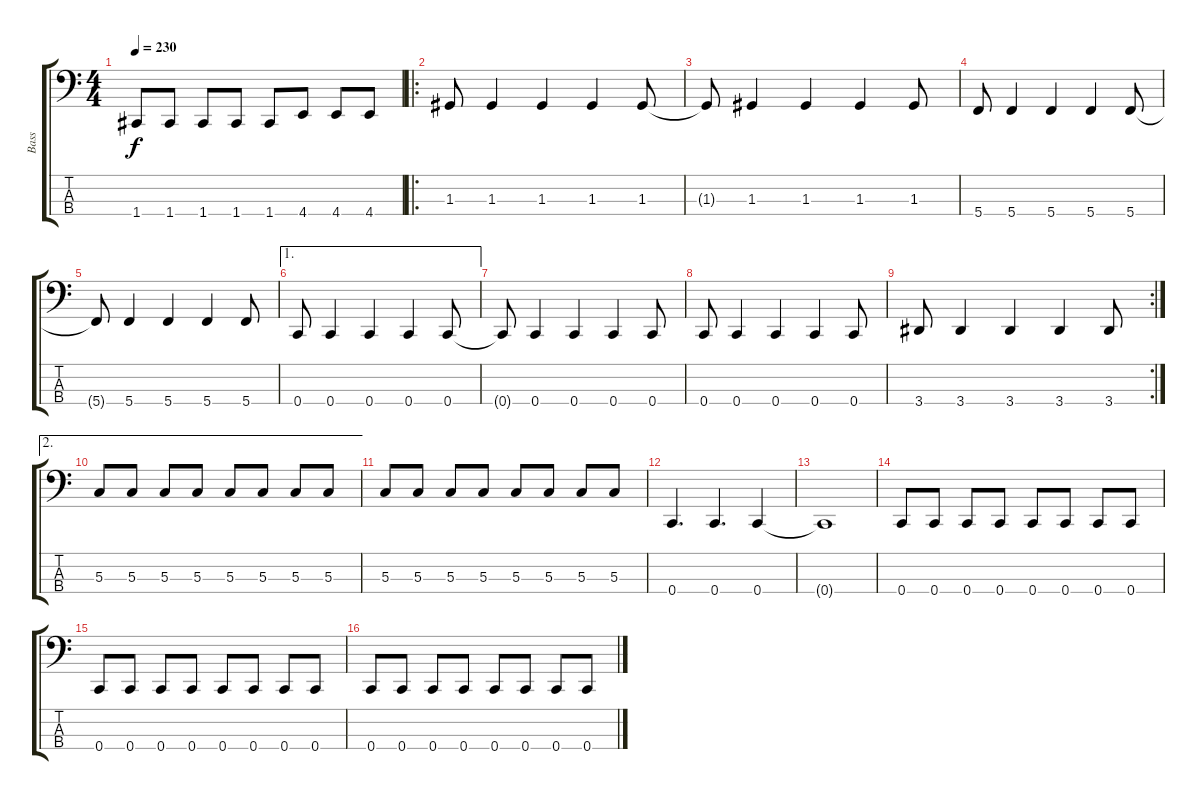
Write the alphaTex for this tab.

\track ("Bass" "Bass") {instrument electricbassfinger}
\staff {score tabs}
\tuning (F2 C2 G1 C1) {hide}
\ts (4 4)
\tempo 230
\clef f4
\ks c
1.4.8{dy f} 1.4.8 1.4.8 1.4.8 1.4.8 4.4.8 4.4.8 4.4.8 |
\ro
1.3.8 1.3.4 1.3.4 1.3.4 1.3.8 |
1.3{t}.8 1.3.4 1.3.4 1.3.4 1.3.8 |
5.4.8 5.4.4 5.4.4 5.4.4 5.4.8 |
5.4{t}.8 5.4.4 5.4.4 5.4.4 5.4.8 |
\ae 1
0.4.8 0.4.4 0.4.4 0.4.4 0.4.8 |
0.4{t}.8 0.4.4 0.4.4 0.4.4 0.4.8 |
0.4.8 0.4.4 0.4.4 0.4.4 0.4.8 |
\rc 2
3.4.8 3.4.4 3.4.4 3.4.4 3.4.8 |
\ae 2
5.3.8 5.3.8 5.3.8 5.3.8 5.3.8 5.3.8 5.3.8 5.3.8 |
5.3.8 5.3.8 5.3.8 5.3.8 5.3.8 5.3.8 5.3.8 5.3.8 |
0.4.4{d} 0.4.4{d} 0.4.4 |
0.4{t}.1 |
0.4.8 0.4.8 0.4.8 0.4.8 0.4.8 0.4.8 0.4.8 0.4.8 |
0.4.8 0.4.8 0.4.8 0.4.8 0.4.8 0.4.8 0.4.8 0.4.8 |
0.4.8 0.4.8 0.4.8 0.4.8 0.4.8 0.4.8 0.4.8 0.4.8
